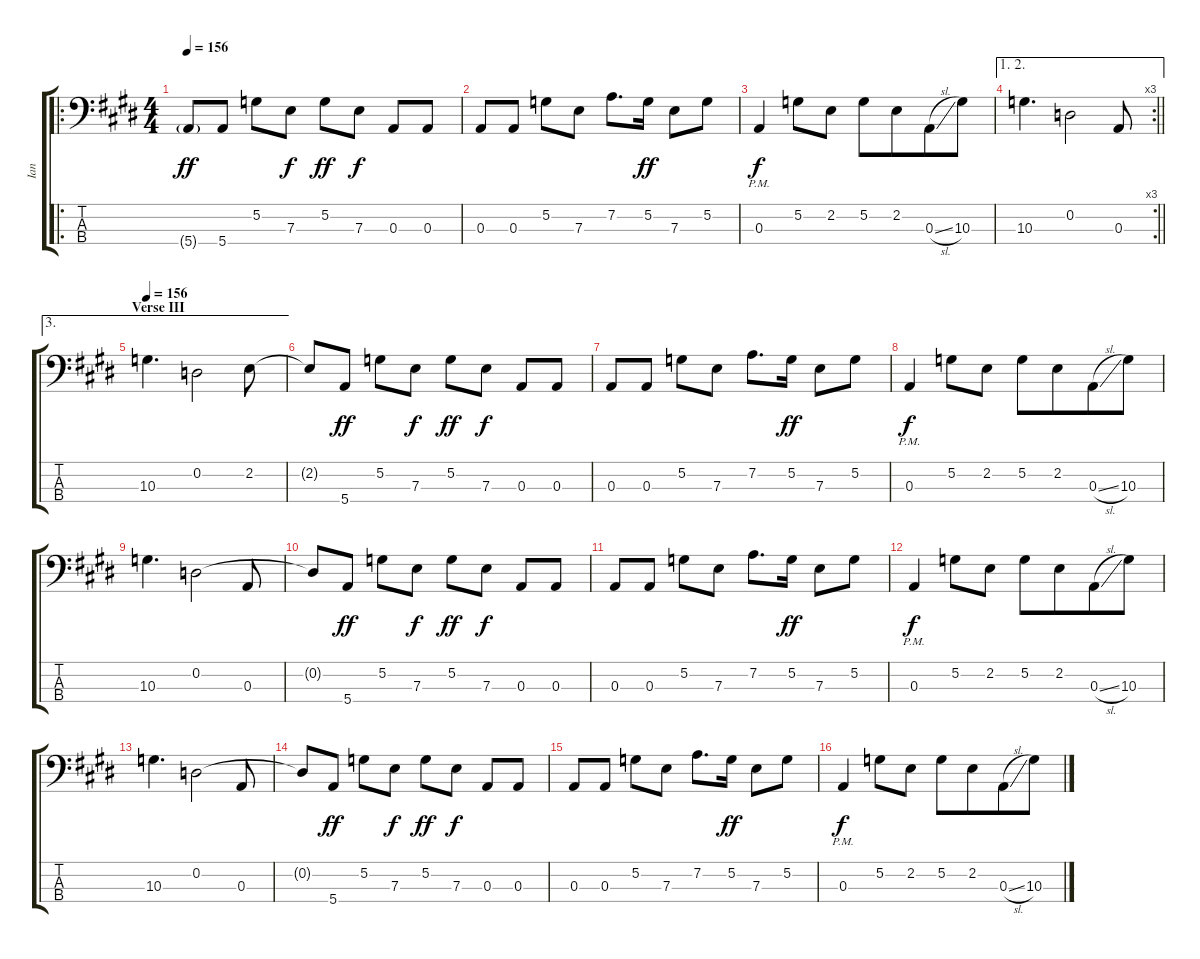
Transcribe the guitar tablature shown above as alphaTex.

\track ("Ian" "Ian") {instrument electricbassfinger}
\staff {score tabs}
\tuning (G2 D2 A1 E1) {hide}
\ro
\ts (4 4)
\tempo 156
\clef f4
\ks e
5.4{g}.8{dy ff} 5.4.8 5.2.8 7.3.8{dy f} 5.2.8{dy ff} 7.3.8{dy f} 0.3.8 0.3.8 |
0.3.8 0.3.8 5.2.8 7.3.8 7.2.8{d} 5.2.16{dy ff} 7.3.8 5.2.8 |
0.3{pm}.4{dy f} 5.2.8 2.2.8{beam split} 5.2.8 2.2.8{beam merge} 0.3{sl}.8 10.3.8 |
\ae (1 2)
\rc 3
\barLineRight lightlight
10.3.4{d} 0.2.2 0.3.8 |
\ae 3
\section ("" "Verse III")
\tempo 156
10.3.4{d} 0.2.2 2.2.8 |
2.2{t}.8 5.4.8{dy ff} 5.2.8 7.3.8{dy f} 5.2.8{dy ff} 7.3.8{dy f} 0.3.8 0.3.8 |
0.3.8 0.3.8 5.2.8 7.3.8 7.2.8{d} 5.2.16{dy ff} 7.3.8 5.2.8 |
0.3{pm}.4{dy f} 5.2.8 2.2.8{beam split} 5.2.8 2.2.8{beam merge} 0.3{sl}.8 10.3.8 |
10.3.4{d} 0.2.2 0.3.8 |
0.2{t}.8 5.4.8{dy ff} 5.2.8 7.3.8{dy f} 5.2.8{dy ff} 7.3.8{dy f} 0.3.8 0.3.8 |
0.3.8 0.3.8 5.2.8 7.3.8 7.2.8{d} 5.2.16{dy ff} 7.3.8 5.2.8 |
0.3{pm}.4{dy f} 5.2.8 2.2.8{beam split} 5.2.8 2.2.8{beam merge} 0.3{sl}.8 10.3.8 |
10.3.4{d} 0.2.2 0.3.8 |
0.2{t}.8 5.4.8{dy ff} 5.2.8 7.3.8{dy f} 5.2.8{dy ff} 7.3.8{dy f} 0.3.8 0.3.8 |
0.3.8 0.3.8 5.2.8 7.3.8 7.2.8{d} 5.2.16{dy ff} 7.3.8 5.2.8 |
0.3{pm}.4{dy f} 5.2.8 2.2.8{beam split} 5.2.8 2.2.8{beam merge} 0.3{sl}.8 10.3.8
